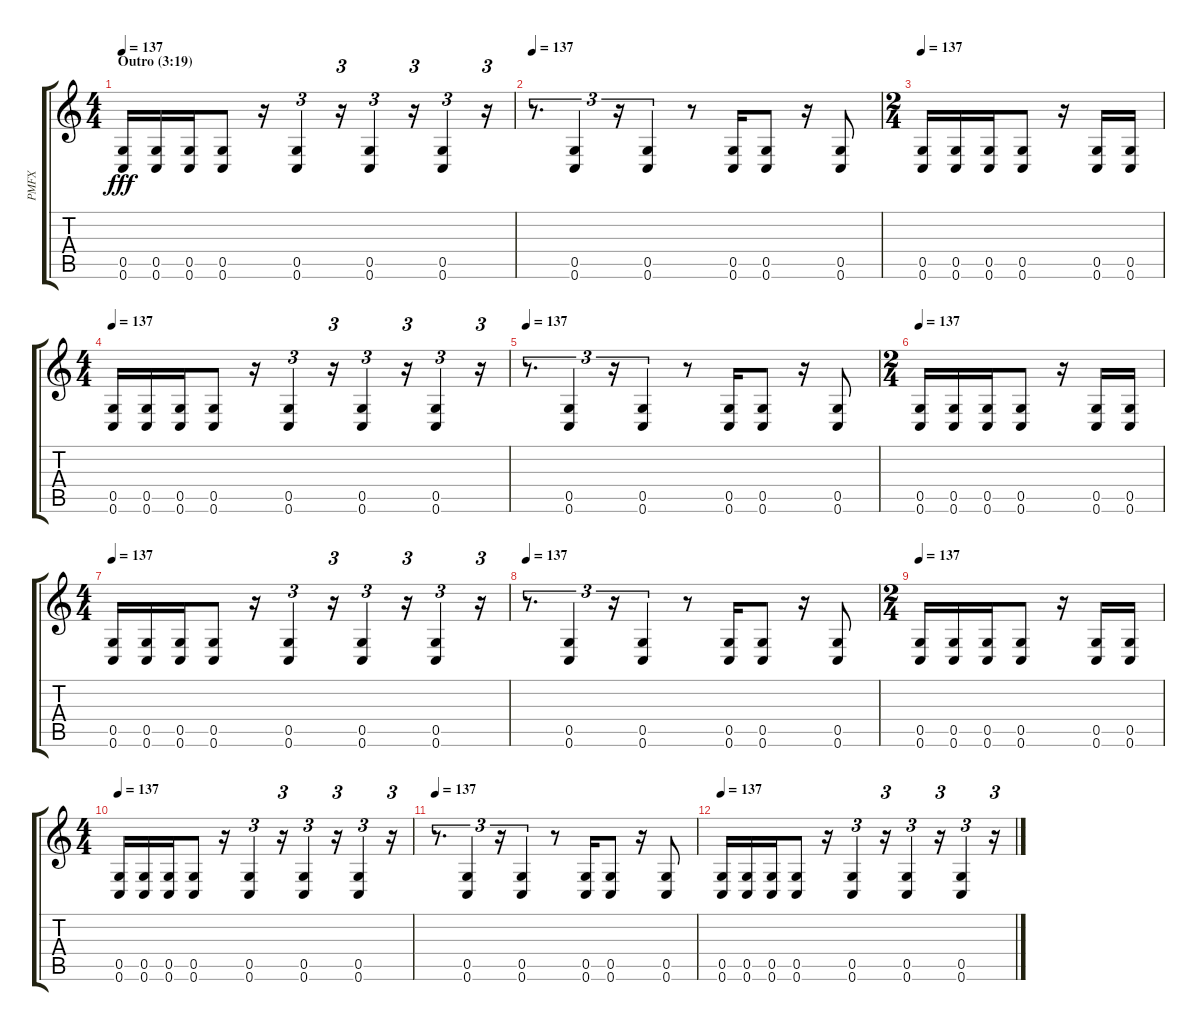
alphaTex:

\track ("PMFX" "PMFX") {instrument electricguitarjazz}
\staff {score tabs}
\tuning (D4 A3 F3 C3 G2 C2) {hide}
\ts (4 4)
\section ("" "Outro (3:19)")
\tempo 137
\clef g2
\ks c
(0.5 0.6).16{dy fff} (0.5 0.6).16 (0.5 0.6).16 (0.5 0.6).8 r.16 (0.5 0.6).4{tu (3 2)} r.16{tu (3 2)} (0.5 0.6).4{tu (3 2)} r.16{tu (3 2)} (0.5 0.6).4{tu (3 2)} r.16{tu (3 2)} |
\tempo 137
r.8{d tu (3 2)} (0.5 0.6).4{tu (3 2)} r.16{tu (3 2)} (0.5 0.6).4{tu (3 2)} r.8 (0.5 0.6).16 (0.5 0.6).8 r.16 (0.5 0.6).8 |
\ts (2 4)
\tempo 137
(0.5 0.6).16 (0.5 0.6).16 (0.5 0.6).16 (0.5 0.6).8 r.16 (0.5 0.6).16 (0.5 0.6).16 |
\ts (4 4)
\tempo 137
(0.5 0.6).16 (0.5 0.6).16 (0.5 0.6).16 (0.5 0.6).8 r.16 (0.5 0.6).4{tu (3 2)} r.16{tu (3 2)} (0.5 0.6).4{tu (3 2)} r.16{tu (3 2)} (0.5 0.6).4{tu (3 2)} r.16{tu (3 2)} |
\tempo 137
r.8{d tu (3 2)} (0.5 0.6).4{tu (3 2)} r.16{tu (3 2)} (0.5 0.6).4{tu (3 2)} r.8 (0.5 0.6).16 (0.5 0.6).8 r.16 (0.5 0.6).8 |
\ts (2 4)
\tempo 137
(0.5 0.6).16 (0.5 0.6).16 (0.5 0.6).16 (0.5 0.6).8 r.16 (0.5 0.6).16 (0.5 0.6).16 |
\ts (4 4)
\tempo 137
(0.5 0.6).16 (0.5 0.6).16 (0.5 0.6).16 (0.5 0.6).8 r.16 (0.5 0.6).4{tu (3 2)} r.16{tu (3 2)} (0.5 0.6).4{tu (3 2)} r.16{tu (3 2)} (0.5 0.6).4{tu (3 2)} r.16{tu (3 2)} |
\tempo 137
r.8{d tu (3 2)} (0.5 0.6).4{tu (3 2)} r.16{tu (3 2)} (0.5 0.6).4{tu (3 2)} r.8 (0.5 0.6).16 (0.5 0.6).8 r.16 (0.5 0.6).8 |
\ts (2 4)
\tempo 137
(0.5 0.6).16 (0.5 0.6).16 (0.5 0.6).16 (0.5 0.6).8 r.16 (0.5 0.6).16 (0.5 0.6).16 |
\ts (4 4)
\tempo 137
(0.5 0.6).16 (0.5 0.6).16 (0.5 0.6).16 (0.5 0.6).8 r.16 (0.5 0.6).4{tu (3 2)} r.16{tu (3 2)} (0.5 0.6).4{tu (3 2)} r.16{tu (3 2)} (0.5 0.6).4{tu (3 2)} r.16{tu (3 2)} |
\tempo 137
r.8{d tu (3 2)} (0.5 0.6).4{tu (3 2)} r.16{tu (3 2)} (0.5 0.6).4{tu (3 2)} r.8 (0.5 0.6).16 (0.5 0.6).8 r.16 (0.5 0.6).8 |
\tempo 137
(0.5 0.6).16 (0.5 0.6).16 (0.5 0.6).16 (0.5 0.6).8 r.16 (0.5 0.6).4{tu (3 2)} r.16{tu (3 2)} (0.5 0.6).4{tu (3 2)} r.16{tu (3 2)} (0.5 0.6).4{tu (3 2)} r.16{tu (3 2)}
